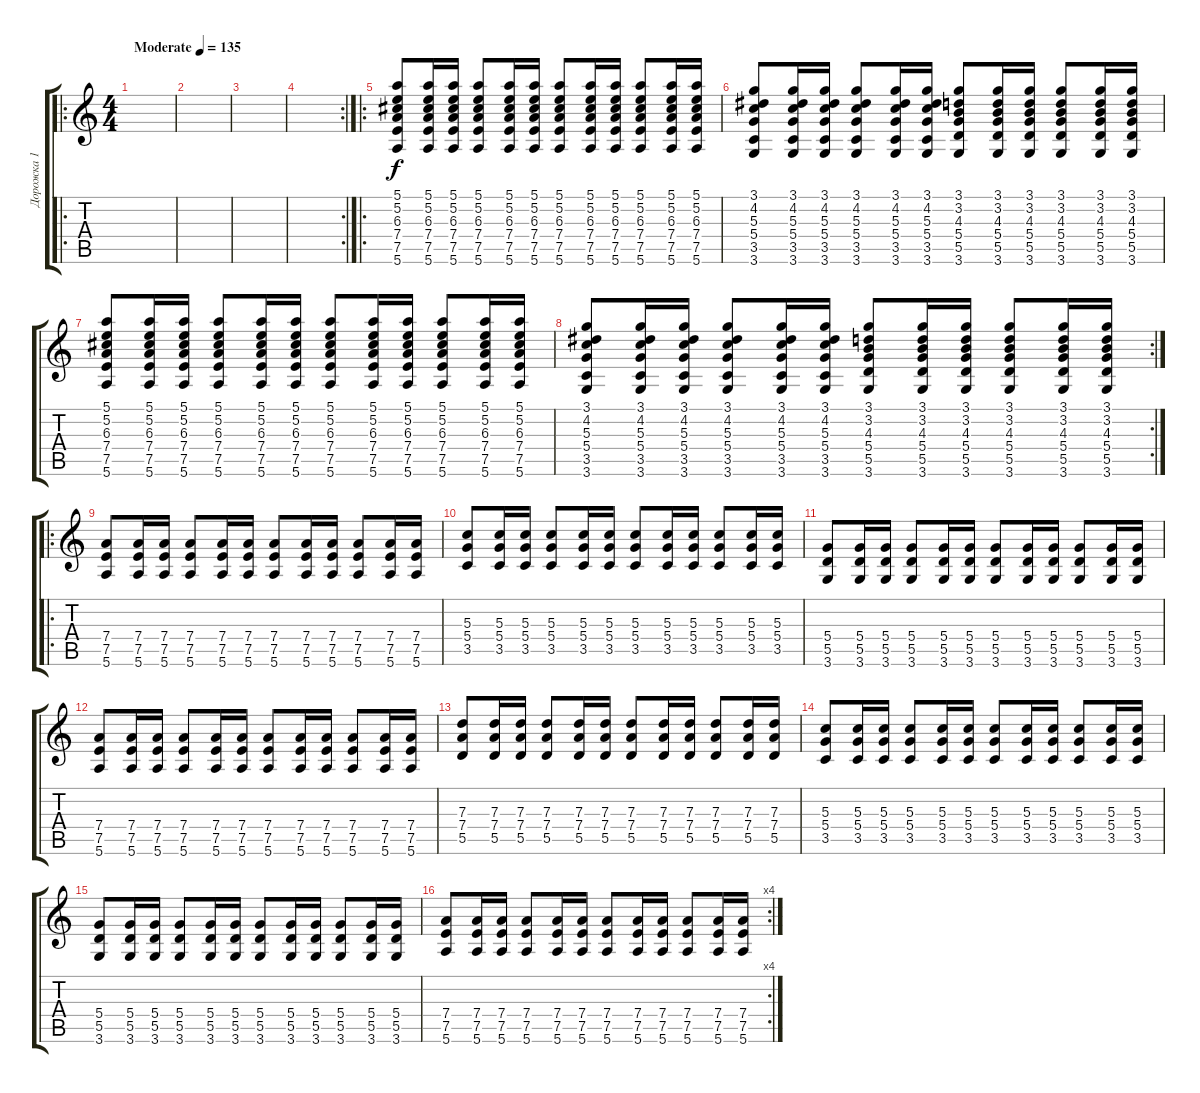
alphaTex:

\track ("Дорожка 1" "Дорожка 1") {instrument acousticguitarsteel}
\staff {score tabs}
\tuning (E4 B3 G3 D3 A2 E2) {hide}
\ro
\ts (4 4)
\tempo (135 "Moderate")
\clef g2
\ks c
|
|
|
\rc 2
|
\ro
(5.1 5.2 6.3 7.4 7.5 5.6).8 (5.1 5.2 6.3 7.4 7.5 5.6).16 (5.1 5.2 6.3 7.4 7.5 5.6).16 (5.1 5.2 6.3 7.4 7.5 5.6).8 (5.1 5.2 6.3 7.4 7.5 5.6).16 (5.1 5.2 6.3 7.4 7.5 5.6).16 (5.1 5.2 6.3 7.4 7.5 5.6).8 (5.1 5.2 6.3 7.4 7.5 5.6).16 (5.1 5.2 6.3 7.4 7.5 5.6).16 (5.1 5.2 6.3 7.4 7.5 5.6).8 (5.1 5.2 6.3 7.4 7.5 5.6).16 (5.1 5.2 6.3 7.4 7.5 5.6).16 |
(3.1 4.2 5.3 5.4 3.5 3.6).8 (3.1 4.2 5.3 5.4 3.5 3.6).16 (3.1 4.2 5.3 5.4 3.5 3.6).16 (3.1 4.2 5.3 5.4 3.5 3.6).8 (3.1 4.2 5.3 5.4 3.5 3.6).16 (3.1 4.2 5.3 5.4 3.5 3.6).16 (3.1 3.2 4.3 5.4 5.5 3.6).8 (3.1 3.2 4.3 5.4 5.5 3.6).16 (3.1 3.2 4.3 5.4 5.5 3.6).16 (3.1 3.2 4.3 5.4 5.5 3.6).8 (3.1 3.2 4.3 5.4 5.5 3.6).16 (3.1 3.2 4.3 5.4 5.5 3.6).16 |
(5.1 5.2 6.3 7.4 7.5 5.6).8 (5.1 5.2 6.3 7.4 7.5 5.6).16 (5.1 5.2 6.3 7.4 7.5 5.6).16 (5.1 5.2 6.3 7.4 7.5 5.6).8 (5.1 5.2 6.3 7.4 7.5 5.6).16 (5.1 5.2 6.3 7.4 7.5 5.6).16 (5.1 5.2 6.3 7.4 7.5 5.6).8 (5.1 5.2 6.3 7.4 7.5 5.6).16 (5.1 5.2 6.3 7.4 7.5 5.6).16 (5.1 5.2 6.3 7.4 7.5 5.6).8 (5.1 5.2 6.3 7.4 7.5 5.6).16 (5.1 5.2 6.3 7.4 7.5 5.6).16 |
\rc 2
(3.1 4.2 5.3 5.4 3.5 3.6).8 (3.1 4.2 5.3 5.4 3.5 3.6).16 (3.1 4.2 5.3 5.4 3.5 3.6).16 (3.1 4.2 5.3 5.4 3.5 3.6).8 (3.1 4.2 5.3 5.4 3.5 3.6).16 (3.1 4.2 5.3 5.4 3.5 3.6).16 (3.1 3.2 4.3 5.4 5.5 3.6).8 (3.1 3.2 4.3 5.4 5.5 3.6).16 (3.1 3.2 4.3 5.4 5.5 3.6).16 (3.1 3.2 4.3 5.4 5.5 3.6).8 (3.1 3.2 4.3 5.4 5.5 3.6).16 (3.1 3.2 4.3 5.4 5.5 3.6).16 |
\ro
(7.4 7.5 5.6).8 (7.4 7.5 5.6).16 (7.4 7.5 5.6).16 (7.4 7.5 5.6).8 (7.4 7.5 5.6).16 (7.4 7.5 5.6).16 (7.4 7.5 5.6).8 (7.4 7.5 5.6).16 (7.4 7.5 5.6).16 (7.4 7.5 5.6).8 (7.4 7.5 5.6).16 (7.4 7.5 5.6).16 |
(5.3 5.4 3.5).8 (5.3 5.4 3.5).16 (5.3 5.4 3.5).16 (5.3 5.4 3.5).8 (5.3 5.4 3.5).16 (5.3 5.4 3.5).16 (5.3 5.4 3.5).8 (5.3 5.4 3.5).16 (5.3 5.4 3.5).16 (5.3 5.4 3.5).8 (5.3 5.4 3.5).16 (5.3 5.4 3.5).16 |
(5.4 5.5 3.6).8 (5.4 5.5 3.6).16 (5.4 5.5 3.6).16 (5.4 5.5 3.6).8 (5.4 5.5 3.6).16 (5.4 5.5 3.6).16 (5.4 5.5 3.6).8 (5.4 5.5 3.6).16 (5.4 5.5 3.6).16 (5.4 5.5 3.6).8 (5.4 5.5 3.6).16 (5.4 5.5 3.6).16 |
(7.4 7.5 5.6).8 (7.4 7.5 5.6).16 (7.4 7.5 5.6).16 (7.4 7.5 5.6).8 (7.4 7.5 5.6).16 (7.4 7.5 5.6).16 (7.4 7.5 5.6).8 (7.4 7.5 5.6).16 (7.4 7.5 5.6).16 (7.4 7.5 5.6).8 (7.4 7.5 5.6).16 (7.4 7.5 5.6).16 |
(7.3 7.4 5.5).8 (7.3 7.4 5.5).16 (7.3 7.4 5.5).16 (7.3 7.4 5.5).8 (7.3 7.4 5.5).16 (7.3 7.4 5.5).16 (7.3 7.4 5.5).8 (7.3 7.4 5.5).16 (7.3 7.4 5.5).16 (7.3 7.4 5.5).8 (7.3 7.4 5.5).16 (7.3 7.4 5.5).16 |
(5.3 5.4 3.5).8 (5.3 5.4 3.5).16 (5.3 5.4 3.5).16 (5.3 5.4 3.5).8 (5.3 5.4 3.5).16 (5.3 5.4 3.5).16 (5.3 5.4 3.5).8 (5.3 5.4 3.5).16 (5.3 5.4 3.5).16 (5.3 5.4 3.5).8 (5.3 5.4 3.5).16 (5.3 5.4 3.5).16 |
(5.4 5.5 3.6).8 (5.4 5.5 3.6).16 (5.4 5.5 3.6).16 (5.4 5.5 3.6).8 (5.4 5.5 3.6).16 (5.4 5.5 3.6).16 (5.4 5.5 3.6).8 (5.4 5.5 3.6).16 (5.4 5.5 3.6).16 (5.4 5.5 3.6).8 (5.4 5.5 3.6).16 (5.4 5.5 3.6).16 |
\rc 4
(7.4 7.5 5.6).8 (7.4 7.5 5.6).16 (7.4 7.5 5.6).16 (7.4 7.5 5.6).8 (7.4 7.5 5.6).16 (7.4 7.5 5.6).16 (7.4 7.5 5.6).8 (7.4 7.5 5.6).16 (7.4 7.5 5.6).16 (7.4 7.5 5.6).8 (7.4 7.5 5.6).16 (7.4 7.5 5.6).16
